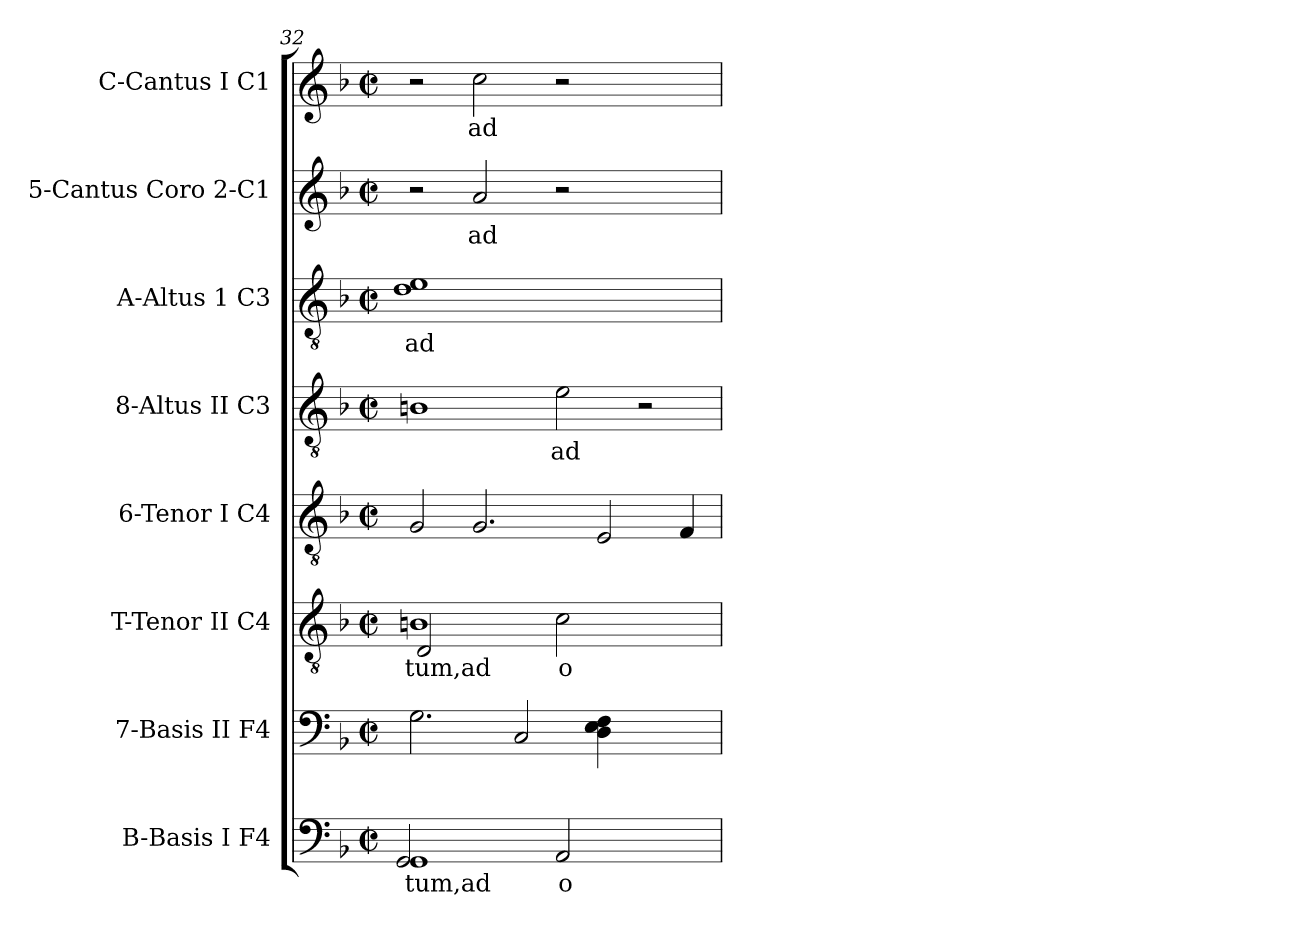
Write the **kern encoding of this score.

**kern	**text	**kern	**text	**kern	**text	**kern	**text	**kern	**text	**kern	**text	**kern	**text	**kern	**text
*part8	*part8	*part7	*part7	*part6	*part6	*part5	*part5	*part4	*part4	*part3	*part3	*part2	*part2	*part1	*part1
*staff8	*staff8	*staff7	*staff7	*staff6	*staff6	*staff5	*staff5	*staff4	*staff4	*staff3	*staff3	*staff2	*staff2	*staff1	*staff1
*I"B-Basis I  F4	*	*I"7-Basis II  F4	*	*I"T-Tenor II  C4	*	*I"6-Tenor I  C4	*	*I"8-Altus II  C3	*	*I"A-Altus 1  C3	*	*I"5-Cantus  Coro 2-C1	*	*I"C-Cantus I  C1	*
*I'B	*	*	*	*I'T	*	*	*	*	*	*I'A	*	*	*	*I'C	*
*clefF4	*	*clefF4	*	*clefGv2	*	*clefGv2	*	*clefGv2	*	*clefGv2	*	*clefG2	*	*clefG2	*
*k[b-]	*	*k[b-]	*	*k[b-]	*	*k[b-]	*	*k[b-]	*	*k[b-]	*	*k[b-]	*	*k[b-]	*
*F:	*	*F:	*	*F:	*	*F:	*	*F:	*	*F:	*	*F:	*	*F:	*
*M2/2	*	*M2/2	*	*M2/2	*	*M2/2	*	*M2/2	*	*M2/2	*	*M2/2	*	*M2/2	*
*met(c|)	*	*met(c|)	*	*met(c|)	*	*met(c|)	*	*met(c|)	*	*met(c|)	*	*met(c|)	*	*met(c|)	*
=32	=32	=32	=32	=32	=32	=32	=32	=32	=32	=32	=32	=32	=32	=32	=32
*^	*	*	*	*	*	*	*	*	*	*	*	*	*	*	*
!	!	!LO:LY:b:cj	!	!	!	!LO:LY:b:cj	!	!	!	!	!	!LO:LY:b:cj	!	!	!	!
*	*	*	*	*	*^	*	*	*	*	*	*	*	*	*	*	*
1GG	2GG/	-tum,ad	2.G\	.	1Bn	2D/	-tum,ad	2G/	.	1Bn	.	1d 1e	ad	2r	.	2r	.
!	!	!	!	!	!	!	!	!	!	!	!	!	!	!	!LO:LY:b:cj	!	!LO:LY:b:cj
.	2ryy	.	.	.	.	2ryy	.	2.G/	.	.	.	.	.	2a/	ad	2cc\	ad
.	.	.	2C/	.	.	.	.	.	.	.	.	.	.	.	.	.	.
!	!	!LO:LY:b:cj	!	!	!	!	!LO:LY:b:cj	!	!	!	!LO:LY:b:cj	!	!	!	!	!	!
2AA/	1ryy	o-	.	.	2c\	1ryy	o-	.	.	2e\	-ad	1ryy	.	2r	.	2r	.
!	!	!	!	!LO:LY:b:cj	!	!	!	!	!	!	!	!	!	!	!	!	!
.	.	.	4F\ 4E\ 4D\	.	.	.	.	2E/	.	.	.	.	.	.	.	.	.
2ryy	.	.	2ryy	.	2ryy	.	.	.	.	2r	.	.	.	2ryy	.	2ryy	.
!	!	!	!	!	!	!	!	!	!LO:LY:b:cj	!	!	!	!	!	!	!	!
.	.	.	.	.	.	.	.	4F/	-	.	.	.	.	.	.	.	.
*v	*v	*	*	*	*v	*v	*	*	*	*	*	*	*	*	*	*	*
=	=	=	=	=	=	=	=	=	=	=	=	=	=	=	=
*-	*-	*-	*-	*-	*-	*-	*-	*-	*-	*-	*-	*-	*-	*-	*-
